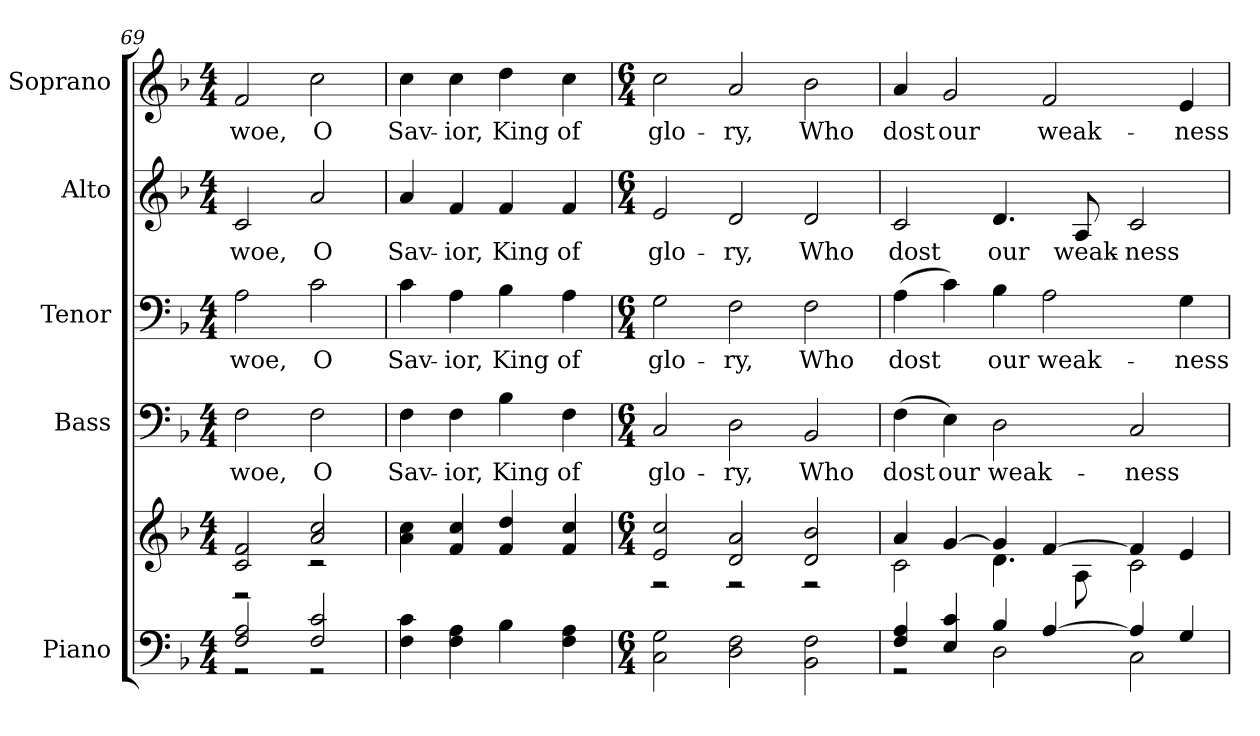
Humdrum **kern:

**kern	**kern	**kern	**text	**kern	**text	**kern	**text	**kern	**text
*part5	*part5	*part4	*part4	*part3	*part3	*part2	*part2	*part1	*part1
*staff6	*staff5	*staff4	*staff4	*staff3	*staff3	*staff2	*staff2	*staff1	*staff1
*I"Piano	*	*I"Bass	*	*I"Tenor	*	*I"Alto	*	*I"Soprano	*
*I'Pno.	*	*I'B.	*	*I'T.	*	*I'A.	*	*I'S.	*
*clefF4	*clefG2	*clefF4	*	*clefF4	*	*clefG2	*	*clefG2	*
*k[b-]	*k[b-]	*k[b-]	*	*k[b-]	*	*k[b-]	*	*k[b-]	*
*F:	*F:	*F:	*	*F:	*	*F:	*	*F:	*
*M4/4	*M4/4	*M4/4	*	*M4/4	*	*M4/4	*	*M4/4	*
=69	=69	=69	=69	=69	=69	=69	=69	=69	=69
*^	*^	*	*	*	*	*	*	*	*
!	!	!	!	!	!LO:LY:b:color=#000000	!	!	!	!	!	!
!	!	!	!	!	!	!	!LO:LY:b:color=#000000	!	!	!	!
!	!	!	!	!	!	!	!	!	!LO:LY:b:color=#000000	!	!
!	!	!	!	!	!	!	!	!	!	!	!LO:LY:b:color=#000000
2Fi/ 2Ai	2r	2ci/ 2fi	2r	2Fi\	woe,	2Ai\	woe,	2ci/	woe,	2fi/	woe,
!	!	!	!	!	!LO:LY:b:color=#000000	!	!	!	!	!	!
!	!	!	!	!	!	!	!LO:LY:b:color=#000000	!	!	!	!
!	!	!	!	!	!	!	!	!	!LO:LY:b:color=#000000	!	!
!	!	!	!	!	!	!	!	!	!	!	!LO:LY:b:color=#000000
2Fi/ 2ci	2r	2ai/ 2cci	2r	2Fi\	O	2ci\	O	2ai/	O	2cci\	O
*v	*v	*	*	*	*	*	*	*	*	*	*
*	*v	*v	*	*	*	*	*	*	*	*
!!LO:PB:g=z
=70	=70	=70	=70	=70	=70	=70	=70	=70	=70
*^	*^	*	*	*	*	*	*	*	*
!	!	!	!	!	!LO:LY:b:color=#000000	!	!	!	!	!	!
*v	*v	*	*	*	*	*	*	*	*	*	*
*	*v	*v	*	*	*	*	*	*	*	*
*^	*^	*	*	*	*	*	*	*	*
!	!	!	!	!	!	!	!LO:LY:b:color=#000000	!	!	!	!
*v	*v	*	*	*	*	*	*	*	*	*	*
*	*v	*v	*	*	*	*	*	*	*	*
*^	*^	*	*	*	*	*	*	*	*
!	!	!	!	!	!	!	!	!	!LO:LY:b:color=#000000	!	!
*v	*v	*	*	*	*	*	*	*	*	*	*
*	*v	*v	*	*	*	*	*	*	*	*
*^	*^	*	*	*	*	*	*	*	*
!	!	!	!	!	!	!	!	!	!	!	!LO:LY:b:color=#000000
*v	*v	*	*	*	*	*	*	*	*	*	*
*	*v	*v	*	*	*	*	*	*	*	*
4Fi\ 4ci	4ai\ 4cci	4Fi\	Sav-	4ci\	Sav-	4ai/	Sav-	4cci\	Sav-
!	!	!	!LO:LY:b:color=#000000	!	!	!	!	!	!
!	!	!	!	!	!LO:LY:b:color=#000000	!	!	!	!
!	!	!	!	!	!	!	!LO:LY:b:color=#000000	!	!
!	!	!	!	!	!	!	!	!	!LO:LY:b:color=#000000
4Fi\ 4Ai	4fi/ 4cci	4Fi\	-ior,	4Ai\	-ior,	4fi/	-ior,	4cci\	-ior,
!	!	!	!LO:LY:b:color=#000000	!	!	!	!	!	!
!	!	!	!	!	!LO:LY:b:color=#000000	!	!	!	!
!	!	!	!	!	!	!	!LO:LY:b:color=#000000	!	!
!	!	!	!	!	!	!	!	!	!LO:LY:b:color=#000000
4B-i\	4fi/ 4ddi	4B-i\	King	4B-i\	King	4fi/	King	4ddi\	King
!	!	!	!LO:LY:b:color=#000000	!	!	!	!	!	!
!	!	!	!	!	!LO:LY:b:color=#000000	!	!	!	!
!	!	!	!	!	!	!	!LO:LY:b:color=#000000	!	!
!	!	!	!	!	!	!	!	!	!LO:LY:b:color=#000000
4Fi\ 4Ai	4fi/ 4cci	4Fi\	of	4Ai\	of	4fi/	of	4cci\	of
=71	=71	=71	=71	=71	=71	=71	=71	=71	=71
*M6/4	*M6/4	*M6/4	*	*M6/4	*	*M6/4	*	*M6/4	*
*	*^	*	*	*	*	*	*	*	*
!	!	!	!	!LO:LY:b:color=#000000	!	!	!	!	!	!
!	!	!	!	!	!	!LO:LY:b:color=#000000	!	!	!	!
!	!	!	!	!	!	!	!	!LO:LY:b:color=#000000	!	!
!	!	!	!	!	!	!	!	!	!	!LO:LY:b:color=#000000
2Ci\ 2Gi	2ei/ 2cci	2r	2Ci/	glo-	2Gi\	glo-	2ei/	glo-	2cci\	glo-
!	!	!	!	!LO:LY:b:color=#000000	!	!	!	!	!	!
!	!	!	!	!	!	!LO:LY:b:color=#000000	!	!	!	!
!	!	!	!	!	!	!	!	!LO:LY:b:color=#000000	!	!
!	!	!	!	!	!	!	!	!	!	!LO:LY:b:color=#000000
2Di\ 2Fi	2di/ 2ai	2r	2Di\	-ry,	2Fi\	-ry,	2di/	-ry,	2ai/	-ry,
!	!	!	!	!LO:LY:b:color=#000000	!	!	!	!	!	!
!	!	!	!	!	!	!LO:LY:b:color=#000000	!	!	!	!
!	!	!	!	!	!	!	!	!LO:LY:b:color=#000000	!	!
!	!	!	!	!	!	!	!	!	!	!LO:LY:b:color=#000000
2BB-i\ 2Fi	2di/ 2b-i	2r	2BB-i/	Who	2Fi\	Who	2di/	Who	2b-i\	Who
!!LO:PB:g=z
=72	=72	=72	=72	=72	=72	=72	=72	=72	=72	=72
*^	*	*	*	*	*	*	*	*	*	*
!	!	!	!	!	!LO:LY:b:color=#000000	!	!	!	!	!	!
!	!	!	!	!	!	!	!LO:LY:b:color=#000000	!	!	!	!
!	!	!	!	!	!	!	!	!	!LO:LY:b:color=#000000	!	!
!	!	!	!	!	!	!	!	!	!	!	!LO:LY:b:color=#000000
4Fi/ 4Ai	2r	4ai/	2ci\	(4Fi\	dost	(4Ai\	dost	2ci/	dost	4ai/	dost
!	!	!	!	!	!LO:LY:b:color=#000000	!	!	!	!	!	!
!	!	!	!	!	!	!	!	!	!	!	!LO:LY:b:color=#000000
4Ei/ 4ci	.	[>4gi/	.	4Ei\)	our	4ci\)	.	.	.	2gi/	our
!	!	!	!	!	!LO:LY:b:color=#000000	!	!	!	!	!	!
!	!	!	!	!	!	!	!LO:LY:b:color=#000000	!	!	!	!
!	!	!	!	!	!	!	!	!	!LO:LY:b:color=#000000	!	!
4B-i/	2Di\	4gi/]	4.di\	2Di\	weak-	4B-i\	our	4.di/	our	.	.
!	!	!	!	!	!	!	!LO:LY:b:color=#000000	!	!	!	!
!	!	!	!	!	!	!	!	!	!	!	!LO:LY:b:color=#000000
[>4Ai/	.	[>4fi/	.	.	.	2Ai\	weak-	.	.	2fi/	weak-
!	!	!	!	!	!	!	!	!	!LO:LY:b:color=#000000	!	!
.	.	.	8Ai\	.	.	.	.	8Ai/	weak-	.	.
!	!	!	!	!	!LO:LY:b:color=#000000	!	!	!	!	!	!
!	!	!	!	!	!	!	!	!	!LO:LY:b:color=#000000	!	!
4Ai/]	2Ci\	4fi/]	2ci\	2Ci/	-ness	.	.	2ci/	-ness	.	.
!	!	!	!	!	!	!	!LO:LY:b:color=#000000	!	!	!	!
!	!	!	!	!	!	!	!	!	!	!	!LO:LY:b:color=#000000
4Gi/	.	4ei/	.	.	.	4Gi\	-ness	.	.	4ei/	-ness
*v	*v	*	*	*	*	*	*	*	*	*	*
*	*v	*v	*	*	*	*	*	*	*	*
=	=	=	=	=	=	=	=	=	=
*-	*-	*-	*-	*-	*-	*-	*-	*-	*-
